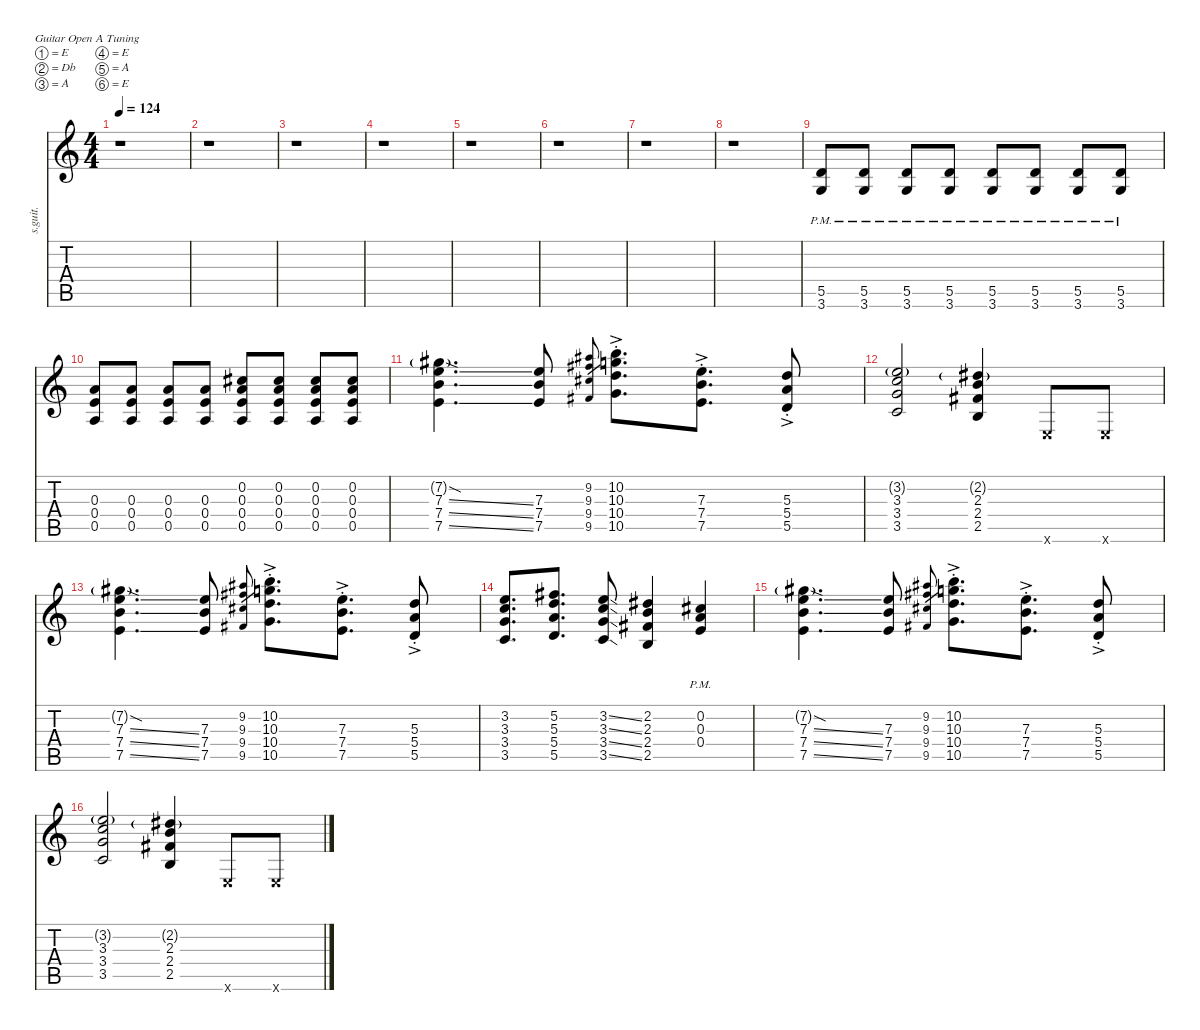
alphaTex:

\defaultSystemsLayout 4
\hideDynamics
\bracketExtendMode nobrackets
\track ("Jack White (Rhythm Guitar)" "s.guit.") {instrument overdrivenguitar}
\staff {score tabs}
\tuning (E4 Db4 A3 E3 A2 E2)
\ts (4 4)
\tempo 124
\clef g2
\ks c
r.1{dy mf} |
r.1 |
r.1 |
r.1 |
r.1 |
r.1 |
r.1 |
r.1 |
(5.5{pm} 3.6{pm}).8{lyrics (0 "") lyrics (1 "") lyrics (2 "") lyrics (3 "") lyrics (4 "")} (5.5{pm} 3.6{pm}).8{lyrics (0 "") lyrics (1 "") lyrics (2 "") lyrics (3 "") lyrics (4 "")} (5.5{pm} 3.6{pm}).8{lyrics (0 "") lyrics (1 "") lyrics (2 "") lyrics (3 "") lyrics (4 "")} (5.5{pm} 3.6{pm}).8{lyrics (0 "") lyrics (1 "") lyrics (2 "") lyrics (3 "") lyrics (4 "")} (5.5{pm} 3.6{pm}).8{lyrics (0 "") lyrics (1 "") lyrics (2 "") lyrics (3 "") lyrics (4 "")} (5.5{pm} 3.6{pm}).8{lyrics (0 "") lyrics (1 "") lyrics (2 "") lyrics (3 "") lyrics (4 "")} (5.5{pm} 3.6{pm}).8{lyrics (0 "") lyrics (1 "") lyrics (2 "") lyrics (3 "") lyrics (4 "")} (5.5{pm} 3.6{pm}).8{lyrics (0 "") lyrics (1 "") lyrics (2 "") lyrics (3 "") lyrics (4 "")} |
(0.3 0.4 0.5).8{lyrics (0 "") lyrics (1 "") lyrics (2 "") lyrics (3 "") lyrics (4 "")} (0.3 0.4 0.5).8{lyrics (0 "") lyrics (1 "") lyrics (2 "") lyrics (3 "") lyrics (4 "")} (0.3 0.4 0.5).8{lyrics (0 "") lyrics (1 "") lyrics (2 "") lyrics (3 "") lyrics (4 "")} (0.3 0.4 0.5).8{lyrics (0 "") lyrics (1 "") lyrics (2 "") lyrics (3 "") lyrics (4 "")} (0.2{acc #} 0.3 0.4 0.5).8{lyrics (0 "") lyrics (1 "") lyrics (2 "") lyrics (3 "") lyrics (4 "")} (0.2{acc #} 0.3 0.4 0.5).8{lyrics (0 "") lyrics (1 "") lyrics (2 "") lyrics (3 "") lyrics (4 "")} (0.2{acc #} 0.3 0.4 0.5).8{lyrics (0 "") lyrics (1 "") lyrics (2 "") lyrics (3 "") lyrics (4 "")} (0.2{acc #} 0.3 0.4 0.5).8{lyrics (0 "") lyrics (1 "") lyrics (2 "") lyrics (3 "") lyrics (4 "")} |
(7.2{sod g acc #} 7.3{ss} 7.4{ss} 7.5{ss}).4{d lyrics (0 "") lyrics (1 "") lyrics (2 "") lyrics (3 "") lyrics (4 "")} (7.3 7.4 7.5).8{lyrics (0 "") lyrics (1 "") lyrics (2 "") lyrics (3 "") lyrics (4 "")} (9.2{acc #} 9.3{acc #} 9.4{acc #} 9.5{acc #}).8{lyrics (0 "") lyrics (1 "") lyrics (2 "") lyrics (3 "") lyrics (4 "") gr dy p} (10.2{ac st} 10.3{ac st} 10.4{ac st} 10.5{ac st}).8{d lyrics (0 "") lyrics (1 "") lyrics (2 "") lyrics (3 "") lyrics (4 "")} (7.3{ac st} 7.4{ac st} 7.5{ac st}).8{d lyrics (0 "") lyrics (1 "") lyrics (2 "") lyrics (3 "") lyrics (4 "")} (5.3{ac st} 5.4{ac st} 5.5{ac st}).8{lyrics (0 "") lyrics (1 "") lyrics (2 "") lyrics (3 "") lyrics (4 "")} |
(3.2{g} 3.3 3.4 3.5).2{lyrics (0 "") lyrics (1 "") lyrics (2 "") lyrics (3 "") lyrics (4 "") dy mf} (2.2{g acc #} 2.3 2.4{acc #} 2.5).4{lyrics (0 "") lyrics (1 "") lyrics (2 "") lyrics (3 "") lyrics (4 "")} 0.6{x}.8{lyrics (0 "") lyrics (1 "") lyrics (2 "") lyrics (3 "") lyrics (4 "")} 0.6{x}.8{lyrics (0 "") lyrics (1 "") lyrics (2 "") lyrics (3 "") lyrics (4 "")} |
(7.2{sod g acc #} 7.3{ss} 7.4{ss} 7.5{ss}).4{d lyrics (0 "") lyrics (1 "") lyrics (2 "") lyrics (3 "") lyrics (4 "")} (7.3 7.4 7.5).8{lyrics (0 "") lyrics (1 "") lyrics (2 "") lyrics (3 "") lyrics (4 "")} (9.2{acc #} 9.3{acc #} 9.4{acc #} 9.5{acc #}).8{lyrics (0 "") lyrics (1 "") lyrics (2 "") lyrics (3 "") lyrics (4 "") gr dy p} (10.2{ac st} 10.3{ac st} 10.4{ac st} 10.5{ac st}).8{d lyrics (0 "") lyrics (1 "") lyrics (2 "") lyrics (3 "") lyrics (4 "")} (7.3{ac st} 7.4{ac st} 7.5{ac st}).8{d lyrics (0 "") lyrics (1 "") lyrics (2 "") lyrics (3 "") lyrics (4 "")} (5.3{ac st} 5.4{ac st} 5.5{ac st}).8{lyrics (0 "") lyrics (1 "") lyrics (2 "") lyrics (3 "") lyrics (4 "")} |
(3.2 3.3 3.4 3.5).8{d lyrics (0 "") lyrics (1 "") lyrics (2 "") lyrics (3 "") lyrics (4 "") dy mf} (5.2{acc #} 5.3 5.4 5.5).8{d lyrics (0 "") lyrics (1 "") lyrics (2 "") lyrics (3 "") lyrics (4 "")} (3.2{ss} 3.3{ss} 3.4{ss} 3.5{ss}).8{lyrics (0 "") lyrics (1 "") lyrics (2 "") lyrics (3 "") lyrics (4 "")} (2.2{acc #} 2.3 2.4{acc #} 2.5).4{lyrics (0 "") lyrics (1 "") lyrics (2 "") lyrics (3 "") lyrics (4 "")} (0.2{pm acc #} 0.3{pm} 0.4{pm}).4{lyrics (0 "") lyrics (1 "") lyrics (2 "") lyrics (3 "") lyrics (4 "")} |
(7.2{sod g acc #} 7.3{ss} 7.4{ss} 7.5{ss}).4{d lyrics (0 "") lyrics (1 "") lyrics (2 "") lyrics (3 "") lyrics (4 "")} (7.3 7.4 7.5).8{lyrics (0 "") lyrics (1 "") lyrics (2 "") lyrics (3 "") lyrics (4 "")} (9.2{acc #} 9.3{acc #} 9.4{acc #} 9.5{acc #}).8{lyrics (0 "") lyrics (1 "") lyrics (2 "") lyrics (3 "") lyrics (4 "") gr dy p} (10.2{ac st} 10.3{ac st} 10.4{ac st} 10.5{ac st}).8{d lyrics (0 "") lyrics (1 "") lyrics (2 "") lyrics (3 "") lyrics (4 "")} (7.3{ac st} 7.4{ac st} 7.5{ac st}).8{d lyrics (0 "") lyrics (1 "") lyrics (2 "") lyrics (3 "") lyrics (4 "")} (5.3{ac st} 5.4{ac st} 5.5{ac st}).8{lyrics (0 "") lyrics (1 "") lyrics (2 "") lyrics (3 "") lyrics (4 "")} |
(3.2{g} 3.3 3.4 3.5).2{lyrics (0 "") lyrics (1 "") lyrics (2 "") lyrics (3 "") lyrics (4 "") dy mf} (2.2{g acc #} 2.3 2.4{acc #} 2.5).4{lyrics (0 "") lyrics (1 "") lyrics (2 "") lyrics (3 "") lyrics (4 "")} 0.6{x}.8{lyrics (0 "") lyrics (1 "") lyrics (2 "") lyrics (3 "") lyrics (4 "")} 0.6{x}.8{lyrics (0 "") lyrics (1 "") lyrics (2 "") lyrics (3 "") lyrics (4 "")}
